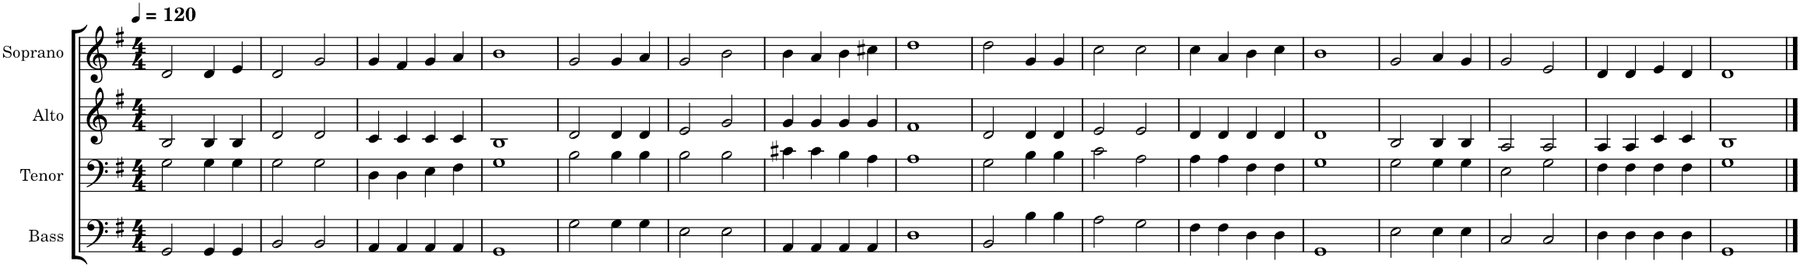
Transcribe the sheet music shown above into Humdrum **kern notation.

**kern	**kern	**kern	**kern
*part4	*part3	*part2	*part1
*staff4	*staff3	*staff2	*staff1
*I"Bass	*I"Tenor	*I"Alto	*I"Soprano
*I'B.	*I'T.	*I'A.	*I'S.
*clefF4	*clefF4	*clefG2	*clefG2
*k[f#]	*k[f#]	*k[f#]	*k[f#]
*M4/4	*M4/4	*M4/4	*M4/4
*MM120	*MM120	*MM120	*MM120
=1	=1	=1	=1
2GG/	2G\	2B/	2d/
4GG/	4G\	4B/	4d/
4GG/	4G\	4B/	4e/
=2	=2	=2	=2
2BB/	2G\	2d/	2d/
2BB/	2G\	2d/	2g/
=3	=3	=3	=3
4AA/	4D\	4c/	4g/
4AA/	4D\	4c/	4f#/
4AA/	4E\	4c/	4g/
4AA/	4F#\	4c/	4a/
=4	=4	=4	=4
1GG	1G	1B	1b
=5	=5	=5	=5
2G\	2B\	2d/	2g/
4G\	4B\	4d/	4g/
4G\	4B\	4d/	4a/
=6	=6	=6	=6
2E\	2B\	2e/	2g/
2E\	2B\	2g/	2b\
=7	=7	=7	=7
4AA/	4c#X\	4g/	4b\
4AA/	4c#\	4g/	4a/
4AA/	4B\	4g/	4b\
4AA/	4A\	4g/	4cc#X\
=8	=8	=8	=8
1D	1A	1f#	1dd
=9	=9	=9	=9
2BB/	2G\	2d/	2dd\
4B\	4B\	4d/	4g/
4B\	4B\	4d/	4g/
=10	=10	=10	=10
2A\	2c\	2e/	2cc\
2G\	2A\	2e/	2cc\
=11	=11	=11	=11
4F#\	4A\	4d/	4cc\
4F#\	4A\	4d/	4a/
4D\	4F#\	4d/	4b\
4D\	4F#\	4d/	4cc\
=12	=12	=12	=12
1GG	1G	1d	1b
=13	=13	=13	=13
2E\	2G\	2B/	2g/
4E\	4G\	4B/	4a/
4E\	4G\	4B/	4g/
=14	=14	=14	=14
2C/	2E\	2A/	2g/
2C/	2G\	2A/	2e/
=15	=15	=15	=15
4D\	4F#\	4A/	4d/
4D\	4F#\	4A/	4d/
4D\	4F#\	4c/	4e/
4D\	4F#\	4c/	4d/
=16	=16	=16	=16
1GG	1G	1B	1d
==	==	==	==
*-	*-	*-	*-
